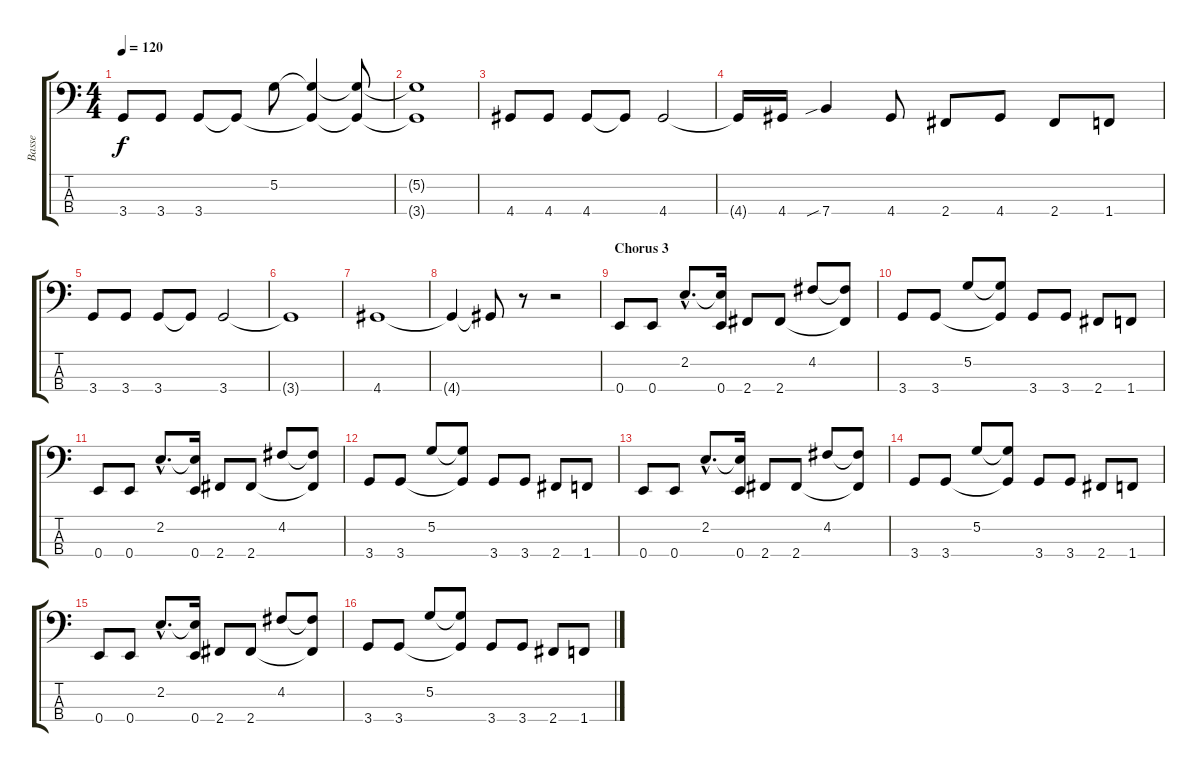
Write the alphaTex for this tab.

\track ("Basse" "Basse") {instrument synthbass2}
\staff {score tabs}
\tuning (G2 D2 A1 E1) {hide}
\ts (4 4)
\tempo 120
\clef f4
\ks c
3.4.8{dy f} 3.4.8 3.4.8 3.4{t}.8 5.2.8 (5.2{t} 3.4{t}).4 (5.2{t} 3.4{t}).8 |
(5.2{t} 3.4{t}).1 |
4.4.8 4.4.8 4.4.8 4.4{t}.8 4.4.2 |
4.4{t}.16 4.4.16 7.4{sib}.4 4.4.8 2.4.8 4.4.8 2.4.8 1.4.8 |
3.4.8 3.4.8 3.4.8 3.4{t}.8 3.4.2 |
3.4{t}.1 |
4.4.1 |
4.4{t}.4 4.4{t}.8 r.8 r.2 |
\section ("" "Chorus 3")
0.4.8 0.4.8 2.2{hac}.8{d} (2.2{t} 0.4).16 2.4.8 2.4.8 4.2.8 (4.2{t} 2.4{t}).8 |
3.4.8 3.4.8 5.2.8 (5.2{t} 3.4{t}).8 3.4.8 3.4.8 2.4.8 1.4.8 |
0.4.8 0.4.8 2.2{hac}.8{d} (2.2{t} 0.4).16 2.4.8 2.4.8 4.2.8 (4.2{t} 2.4{t}).8 |
3.4.8 3.4.8 5.2.8 (5.2{t} 3.4{t}).8 3.4.8 3.4.8 2.4.8 1.4.8 |
0.4.8 0.4.8 2.2{hac}.8{d} (2.2{t} 0.4).16 2.4.8 2.4.8 4.2.8 (4.2{t} 2.4{t}).8 |
3.4.8 3.4.8 5.2.8 (5.2{t} 3.4{t}).8 3.4.8 3.4.8 2.4.8 1.4.8 |
0.4.8 0.4.8 2.2{hac}.8{d} (2.2{t} 0.4).16 2.4.8 2.4.8 4.2.8 (4.2{t} 2.4{t}).8 |
3.4.8 3.4.8 5.2.8 (5.2{t} 3.4{t}).8 3.4.8 3.4.8 2.4.8 1.4.8
